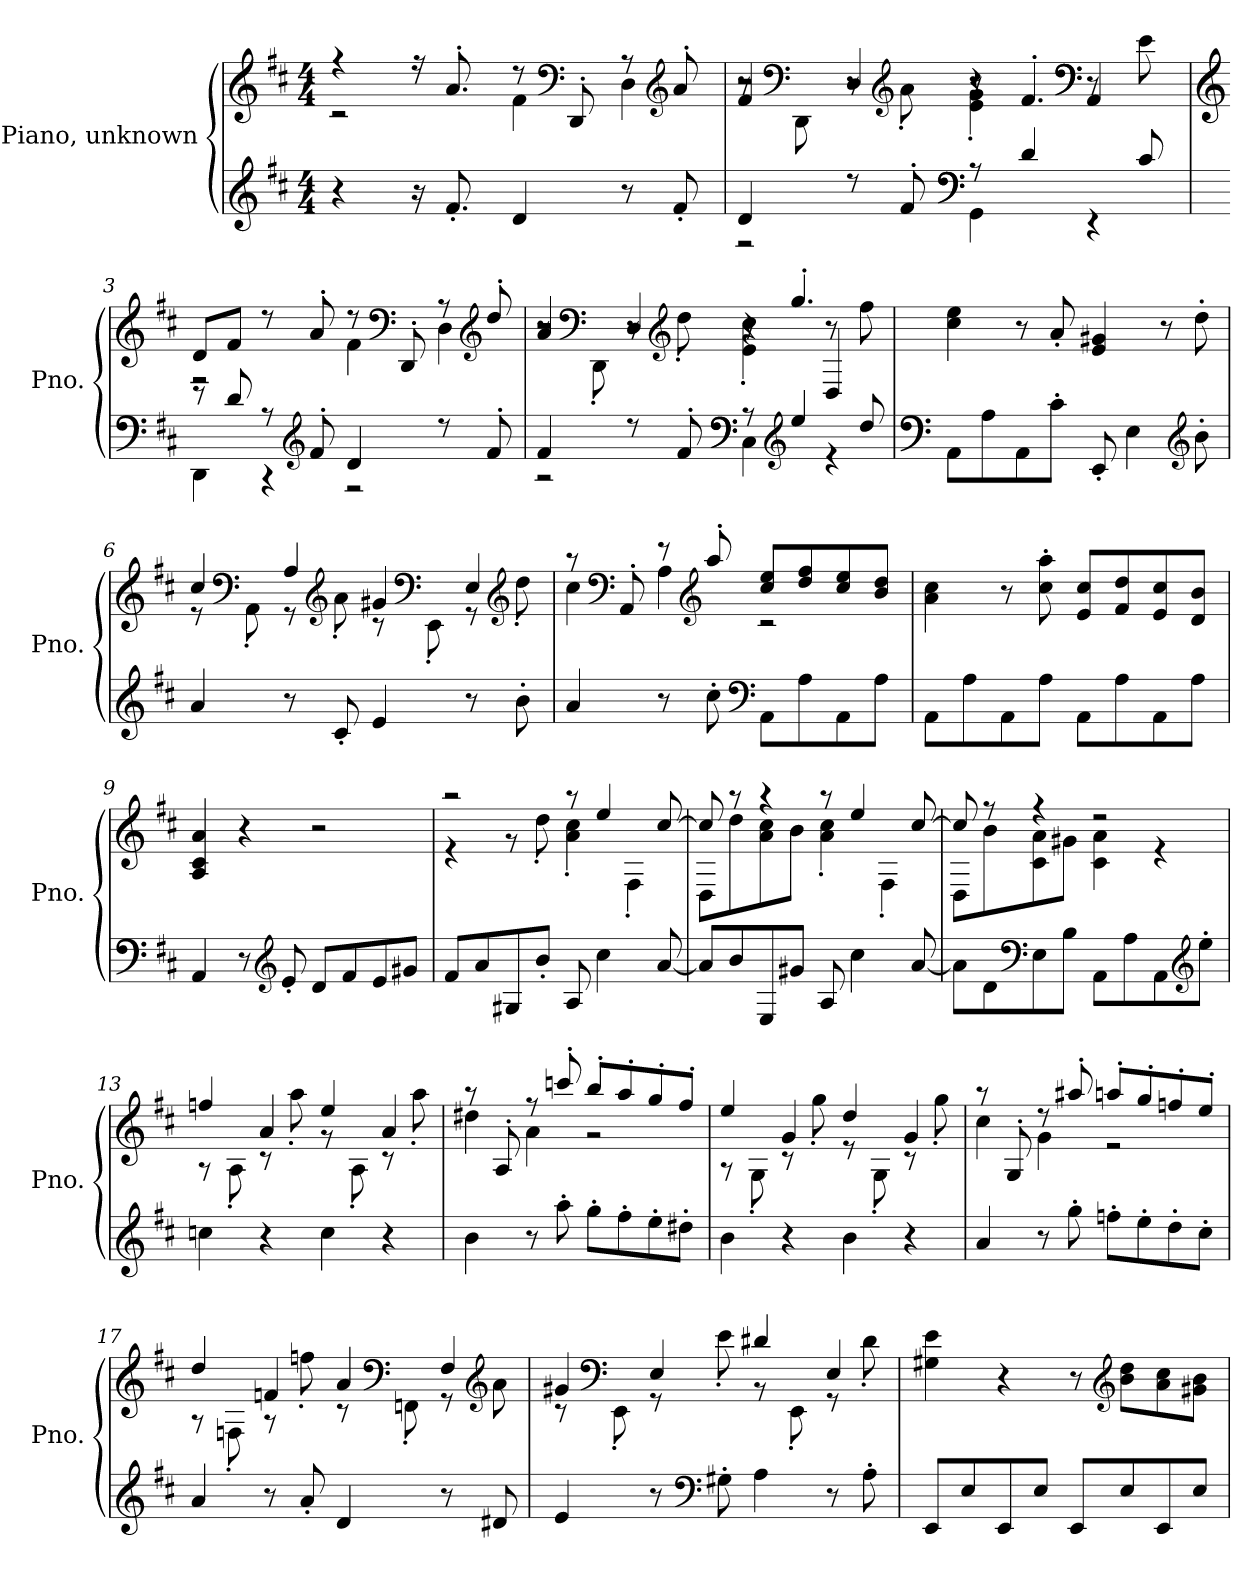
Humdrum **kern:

**kern	**kern
*part1	*part1
*staff2	*staff1
*I"Piano, unknown	*
*I'Pno.	*
*clefG2	*clefG2
*k[f#c#]	*k[f#c#]
*M4/4	*M4/4
*MM120	*MM120
=1	=1
*	*^
4r	4r	2r
16r	16r	.
8.f#'/	8.a'/	.
4d/	8r	4f#\
*	*clefF4	*
.	8DD'/	.
8r	8r	4D\
*	*clefG2	*
8f#'/	8a'/	.
=2	=2	=2
*^	*	*^
4d/	2r	4f#/	8r	2r
*	*	*clefF4	*	*
.	.	.	8DD\	.
8r	.	4D/	8r	.
*	*	*clefG2	*	*
8f#'/	.	.	8a'\	.
*clefF4	*	*	*	*
8r	4GG\	8r	4e\' 4g\'	4r
4d/	.	4.f#'/	.	.
*	*	*clefF4	*	*
.	4r	.	8r	4AA/
8c#/	.	.	8e\	.
*	*	*v	*v	*v
!!LO:LB:g=z
=3	=3	=3
*	*	*clefG2
*	*	*^
8r	4DD\	8d/L	2r
8d/	.	8f#/J	.
8r	4r	8r	.
*clefG2	*	*	*
8f#'/	.	8a'/	.
4d/	2r	8r	4f#\
*	*	*clefF4	*
.	.	8DD'/	.
8r	.	8r	4D\
*	*	*clefG2	*
8f#'/	.	8dd'/	.
=4	=4	=4	=4
*	*	*	*^
4f#/	2r	4a/	8r	2r
*	*	*clefF4	*	*
.	.	.	8DD'\	.
8r	.	4D/	8r	.
*	*	*clefG2	*	*
8f#'/	.	.	8dd'\	.
*clefF4	*	*	*	*
8r	4C#\	8r	4e\' 4cc#\'	4r
*clefG2	*	*	*	*
4ee/	.	4.gg'/	.	.
.	4r	.	8r	4D/
8dd/	.	.	8ff#\	.
*v	*v	*	*	*
*	*v	*v	*v
=5	=5
*clefF4	*
8AA\L	4cc#\ 4ee\
8A\	.
8AA\	8r
8c#'\J	8a'/
8EE'/	4e/ 4g#X/
4E\	.
.	8r
*clefG2	*
8b'\	8dd'\
!!LO:LB:g=z
=6	=6
*	*^
4a/	4cc#/	8r
*	*clefF4	*
.	.	8AA'\
8r	4A/	8r
*	*clefG2	*
8c#'/	.	8a'\
4e/	4g#X/	8r
*	*clefF4	*
.	.	8EE'\
8r	4E/	8r
*	*clefG2	*
8b'\	.	8dd'\
=7	=7	=7
4a/	8r	4cc#\
*	*clefF4	*
.	8AA'/	.
8r	8r	4A\
*	*clefG2	*
8cc#'\	8aa'/	.
*clefF4	*	*
8AA\L	8cc#/ 8ee/L	2r
8A\	8dd/ 8ff#/	.
8AA\	8cc#/ 8ee/	.
8A\J	8b/ 8dd/J	.
*	*v	*v
=8	=8
8AA\L	4a\ 4cc#\
8A\	.
8AA\	8r
8A\J	8cc#\' 8aa\'
8AA\L	8e/ 8cc#/L
8A\	8f#/ 8dd/
8AA\	8e/ 8cc#/
8A\J	8d/ 8b/J
!!LO:LB:g=z
=9	=9
4AA/	4A/ 4c#/ 4a/
8r	4r
*clefG2	*
8e'/	.
8d/L	2r
8f#/	.
8e/	.
8g#X/J	.
=10	=10
*	*^
8f#/L	2r	4r
8a/	.	.
8G#X/	.	8r
8b'/J	.	8dd'\
8A/	8r	4a\' 4cc#\'
4cc#\	4ee/	.
.	.	4F#'\
[8a/	[8cc#/	.
=11	=11	=11
8a/L]	8cc#/]	8D\L
8b/	8r	8dd\
8E/	4r	8a\ 8cc#\
8g#X/J	.	8b\J
8A/	8r	4a\' 4cc#\'
4cc#\	4ee/	.
.	.	4F#'\
[8a/	[8cc#/	.
!!LO:LB:g=z	!!
=12	=12	=12
8a\L]	8cc#/]	8D\L
8d\	8r	8b\
*clefF4	*	*
8E\	4r	8c#\ 8a\
8B\J	.	8g#X\J
8AA\L	2r	4c#\ 4a\
8A\	.	.
8AA\	.	4r
*clefG2	*	*
8ee'\J	.	.
=13	=13	=13
4ccn\	4ffn/	8r
.	.	8A'\
4r	4a/	8r
.	.	8aa'\
4cc\	4ee/	8r
.	.	8A'\
4r	4a/	8r
.	.	8aa'\
=14	=14	=14
4b\	8r	4dd#X\
.	8A'/	.
8r	8r	4a\
8aa'\	8cccn'/	.
8gg'\L	8bb'/L	2r
8ff#'\	8aa'/	.
8ee'\	8gg'/	.
8dd#X'\J	8ff#'/J	.
=15	=15	=15
4b\	4ee/	8r
.	.	8G'\
4r	4g/	8r
.	.	8gg'\
4b\	4dd/	8r
.	.	8G'\
4r	4g/	8r
.	.	8gg'\
!!LO:LB:g=z	!!
=16	=16	=16
4a/	8r	4cc#\
.	8G'/	.
8r	8r	4g\
8gg'\	8aa#X'/	.
8ffn'\L	8aan'/L	2r
8ee'\	8gg'/	.
8dd'\	8ffn'/	.
8cc#'\J	8ee'/J	.
=17	=17	=17
4a/	4dd/	8r
.	.	8Fn'\
8r	4fn/	8r
8a'/	.	8ffn'\
4d/	4a/	8r
*	*clefF4	*
.	.	8FFn'\
8r	4F/	8r
*	*clefG2	*
8d#X/	.	8a\
=18	=18	=18
4e/	4g#X/	8r
*	*clefF4	*
.	.	8EE'\
8r	4E/	8r
*clefF4	*	*
8G#X'\	.	8e'\
4A\	4d#X/	8r
.	.	8EE'\
8r	4E/	8r
8A'\	.	8d#'\
*	*v	*v
!!LO:PB:g=z
=19	=19
8EE/L	4G#X\ 4e\
8E/	.
8EE/	4r
8E/J	.
8EE/L	8r
*	*clefG2
8E/	8b\ 8dd\L
8EE/	8a\ 8cc#\
8E/J	8g#X\ 8b\J
=	=
*-	*-
